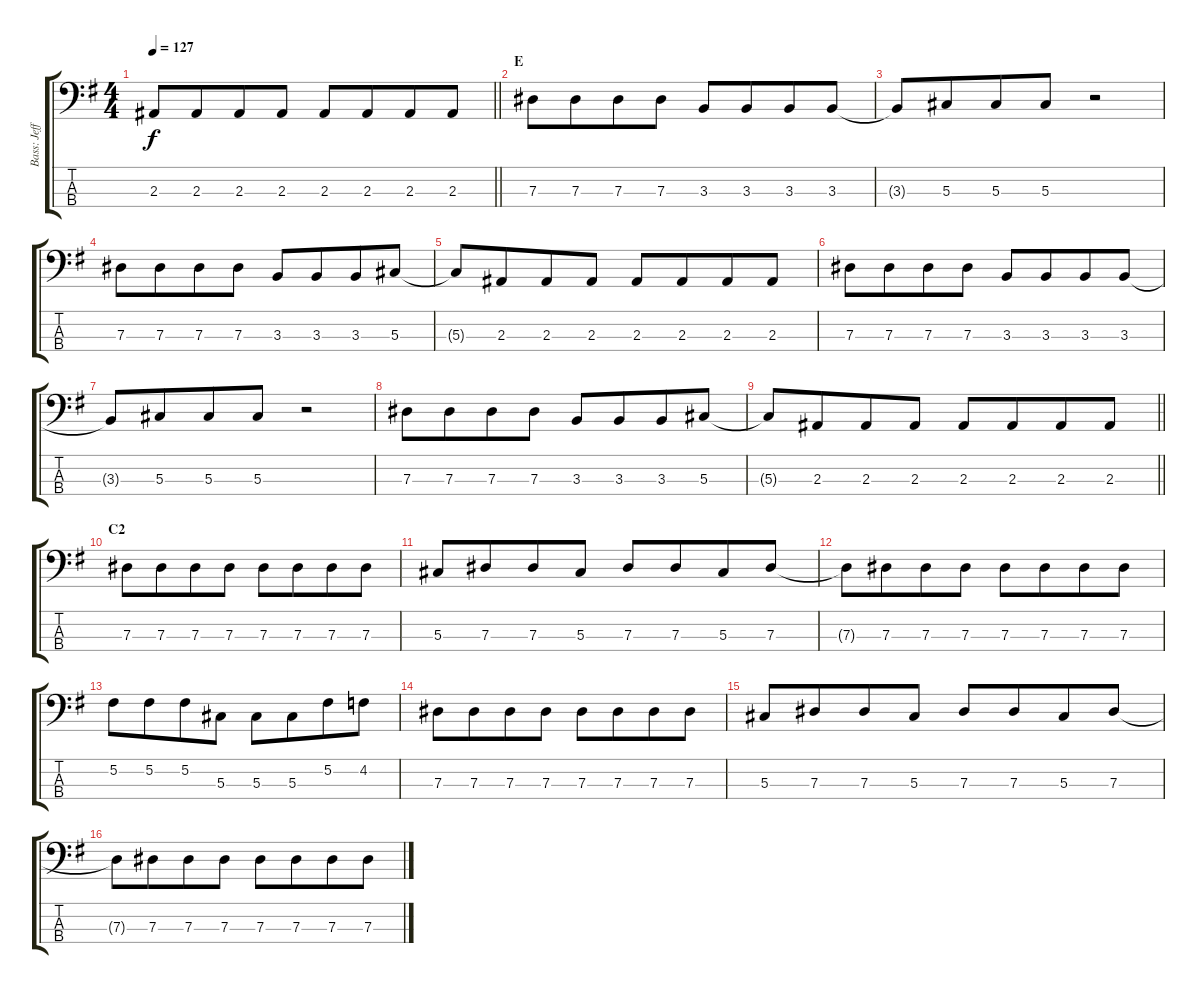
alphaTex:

\track ("Bass: Jeff" "Bass: Jeff") {instrument electricbassfinger}
\staff {score tabs}
\tuning (Gb2 Db2 Ab1 Eb1) {hide}
\ts (4 4)
\tempo 127
\clef f4
\barLineRight lightlight
\ks g
2.3.8{dy f} 2.3.8{beam merge} 2.3.8 2.3.8 2.3.8 2.3.8{beam merge} 2.3.8 2.3.8 |
\section ("" "E")
7.3.8 7.3.8{beam merge} 7.3.8 7.3.8 3.3.8 3.3.8{beam merge} 3.3.8 3.3.8 |
3.3{t}.8 5.3.8{beam merge} 5.3.8 5.3.8 r.2 |
7.3.8 7.3.8{beam merge} 7.3.8 7.3.8 3.3.8 3.3.8{beam merge} 3.3.8 5.3.8 |
5.3{t}.8 2.3.8{beam merge} 2.3.8 2.3.8 2.3.8 2.3.8{beam merge} 2.3.8 2.3.8 |
7.3.8 7.3.8{beam merge} 7.3.8 7.3.8 3.3.8 3.3.8{beam merge} 3.3.8 3.3.8 |
3.3{t}.8 5.3.8{beam merge} 5.3.8 5.3.8 r.2 |
7.3.8 7.3.8{beam merge} 7.3.8 7.3.8 3.3.8 3.3.8{beam merge} 3.3.8 5.3.8 |
\barLineRight lightlight
5.3{t}.8 2.3.8{beam merge} 2.3.8 2.3.8 2.3.8 2.3.8{beam merge} 2.3.8 2.3.8 |
\section ("" "C2")
7.3.8 7.3.8{beam merge} 7.3.8{beam merge} 7.3.8 7.3.8 7.3.8{beam merge} 7.3.8 7.3.8 |
5.3.8 7.3.8{beam merge} 7.3.8{beam merge} 5.3.8 7.3.8 7.3.8{beam merge} 5.3.8 7.3.8 |
7.3{t}.8 7.3.8{beam merge} 7.3.8{beam merge} 7.3.8 7.3.8 7.3.8{beam merge} 7.3.8 7.3.8 |
5.2.8 5.2.8{beam merge} 5.2.8 5.3.8 5.3.8 5.3.8{beam merge} 5.2.8 4.2.8 |
7.3.8 7.3.8{beam merge} 7.3.8{beam merge} 7.3.8 7.3.8 7.3.8{beam merge} 7.3.8 7.3.8 |
5.3.8 7.3.8{beam merge} 7.3.8{beam merge} 5.3.8 7.3.8 7.3.8{beam merge} 5.3.8 7.3.8 |
7.3{t}.8 7.3.8{beam merge} 7.3.8{beam merge} 7.3.8 7.3.8 7.3.8{beam merge} 7.3.8 7.3.8
